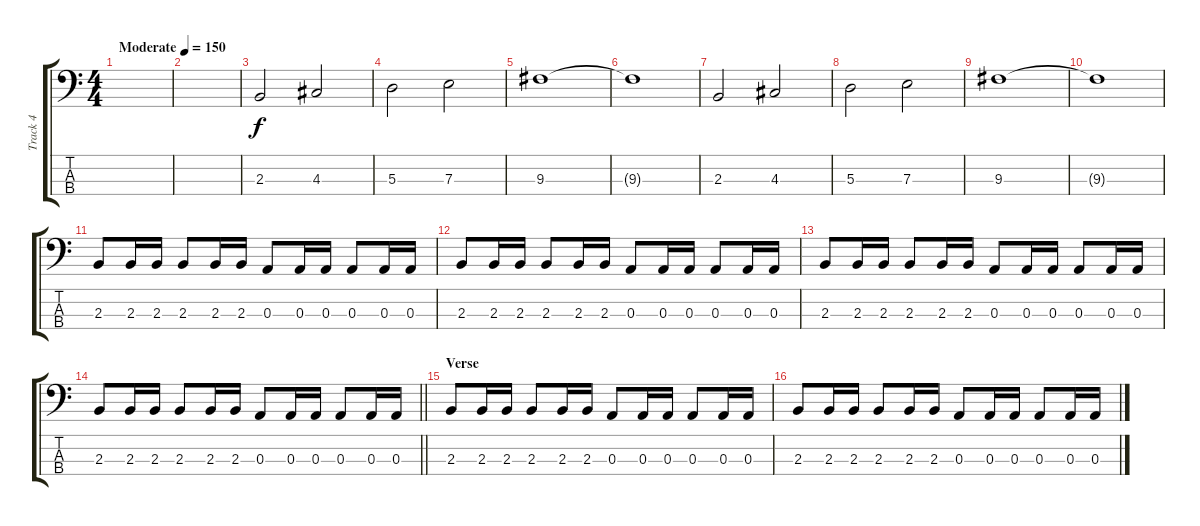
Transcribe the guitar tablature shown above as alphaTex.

\track ("Track 4" "Track 4") {instrument electricbasspick}
\staff {score tabs}
\tuning (G2 D2 A1 E1) {hide}
\ts (4 4)
\tempo (150 "Moderate")
\clef f4
\ks c
|
|
2.3.2 4.3.2 |
5.3.2 7.3.2 |
9.3.1 |
9.3{t}.1 |
2.3.2 4.3.2 |
5.3.2 7.3.2 |
9.3.1 |
9.3{t}.1 |
2.3.8 2.3.16 2.3.16 2.3.8 2.3.16 2.3.16 0.3.8 0.3.16 0.3.16 0.3.8 0.3.16 0.3.16 |
2.3.8 2.3.16 2.3.16 2.3.8 2.3.16 2.3.16 0.3.8 0.3.16 0.3.16 0.3.8 0.3.16 0.3.16 |
2.3.8 2.3.16 2.3.16 2.3.8 2.3.16 2.3.16 0.3.8 0.3.16 0.3.16 0.3.8 0.3.16 0.3.16 |
\barLineRight lightlight
2.3.8 2.3.16 2.3.16 2.3.8 2.3.16 2.3.16 0.3.8 0.3.16 0.3.16 0.3.8 0.3.16 0.3.16 |
\section ("" "Verse")
2.3.8 2.3.16 2.3.16 2.3.8 2.3.16 2.3.16 0.3.8 0.3.16 0.3.16 0.3.8 0.3.16 0.3.16 |
2.3.8 2.3.16 2.3.16 2.3.8 2.3.16 2.3.16 0.3.8 0.3.16 0.3.16 0.3.8 0.3.16 0.3.16
